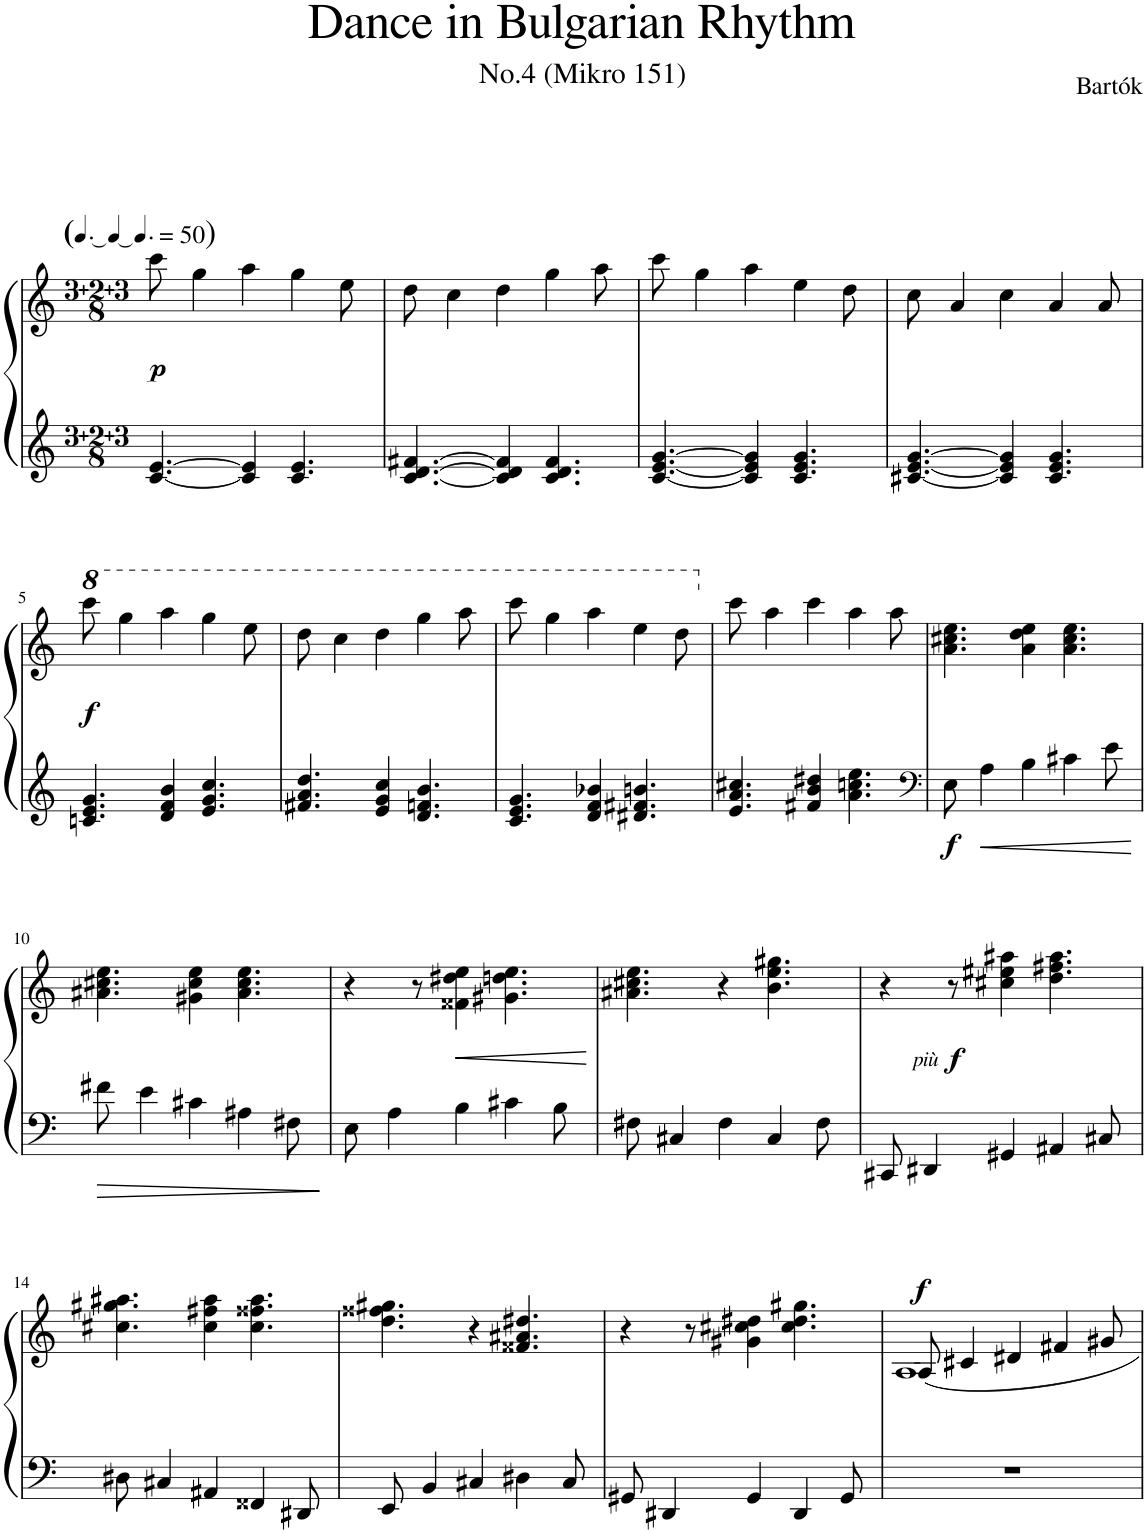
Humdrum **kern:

**kern	**kern	**dynam
*part1	*part1	*part1
*staff2	*staff1	*staff1/2
*I"Piano	*	*
*I'Pno	*	*
*clefG2	*clefG2	*
*k[]	*k[]	*
*M3/8+2/8+3/8	*M3/8+2/8+3/8	*
=1	=1	=1
!	!LO:TX:a:B:t=(	!
!	!LO:TX:a:t=[quarter] [quarter][quarter]	!
!	!LO:TX:a:t== 50	!
!	!LO:TX:a:t=)	!
!	!	!LO:DY:b
[4.c/ [4.e/	8ccc\	p
.	4gg\	.
4c/] 4e/]	4aa\	.
4.c/ 4.e/	4gg\	.
.	8ee\	.
=2	=2	=2
[4.c/ [4.d/ [4.f#X/	8dd\	.
.	4cc\	.
4c/] 4d/] 4f#/]	4dd\	.
4.c/ 4.d/ 4.f#/	4gg\	.
.	8aa\	.
=3	=3	=3
[4.c/ [4.e/ [4.g/	8ccc\	.
.	4gg\	.
4c/] 4e/] 4g/]	4aa\	.
4.c/ 4.e/ 4.g/	4ee\	.
.	8dd\	.
=4	=4	=4
[4.c#X/ [4.e/ [4.g/	8cc\	.
.	4a/	.
4c#/] 4e/] 4g/]	4cc\	.
4.c#/ 4.e/ 4.g/	4a/	.
.	8a/	.
!!LO:LB:g=z
=5	=5	=5
*	*8va	*
!	!	!LO:DY:b
4.cn/ 4.e/ 4.g/	8cccc\	f
.	4ggg\	.
4d/ 4f/ 4b/	4aaa\	.
4.e/ 4.g/ 4.cc/	4ggg\	.
.	8eee\	.
=6	=6	=6
4.f#X/ 4.a/ 4.dd/	8ddd\	.
.	4ccc\	.
4e/ 4g/ 4cc/	4ddd\	.
4.d/ 4.fn/ 4.b/	4ggg\	.
.	8aaa\	.
=7	=7	=7
4.c/ 4.e/ 4.g/	8cccc\	.
.	4ggg\	.
4d/ 4f/ 4b-X/	4aaa\	.
4.d#X/ 4.f#X/ 4.bn/	4eee\	.
.	8ddd\	.
=8	=8	=8
*	*X8va	*
4.e/ 4.a/ 4.cc#X/	8ccc\	.
.	4aa\	.
4f#X/ 4b/ 4dd#X/	4ccc\	.
4.a\ 4.ccn\ 4.ee\	4aa\	.
.	8aa\	.
=9	=9	=9
*clefF4	*	*
!	!	!LO:DY:b=2
8E\	4.a\ 4.cc#X\ 4.ee\	f
4A\	.	.
4B\	4a\ 4dd\ 4ee\	.
4c#X\	4.a\ 4.cc#\ 4.ee\	.
8e\	.	.
!!LO:LB:g=z
=10	=10	=10
8f#X\	4.a#X\ 4.cc#X\ 4.ee\	.
4e\	.	.
4c#X\	4g#X\ 4cc#\ 4ee\	.
4A#X\	4.a#\ 4.cc#\ 4.ee\	.
8F#X\	.	.
=11	=11	=11
8E\	4r	.
4A\	.	.
.	8r	.
!	!	!LO:HP:b
4B\	4f##X\ 4dd#X\ 4ee\	<
4c#X\	4.g#X\ 4.ddn\ 4.ee\	.
8B\	.	.
.	.	[
=12	=12	=12
8F#X\	4.a#X\ 4.cc#X\ 4.ee\	.
4C#X/	.	.
4F#\	4r	.
4C#/	4.b\ 4.ee\ 4.gg#X\	.
8F#\	.	.
=13	=13	=13
!	!	!LO:DY:b
8CC#X/	4r	other-dynamics
4DD#X/	.	.
!	!	!LO:DY:b
.	8r	f
4GG#X/	4cc#X\ 4ee#X\ 4aa#X\	.
4AA#X/	4.dd\ 4.ff#X\ 4.aa#\	.
8C#X/	.	.
!!LO:LB:g=z
=14	=14	=14
8D#X\	4.cc#X\ 4.gg#X\ 4.aa#X\	.
4C#X/	.	.
4AA#X/	4cc#\ 4ff#X\ 4aa#\	.
4FF##X/	4.cc#\ 4.ff##X\ 4.aa#\	.
8DD#X/	.	.
=15	=15	=15
8EE/	4.dd\ 4.ff##X\ 4.gg#X\	.
4BB/	.	.
4C#X/	4r	.
4D#X\	4.f##X/ 4.a#X/ 4.dd#X/	.
8C#/	.	.
=16	=16	=16
8GG#X/	4r	.
4DD#X/	.	.
.	8r	.
4GG#/	4g#X\ 4cc#X\ 4dd#X\	.
4DD#/	4.cc#\ 4.dd#\ 4.gg#X\	.
8GG#/	.	.
=17	=17	=17
*	*^	*
!	!	!	!LO:DY:a
1r	1A	8A/	f
.	.	4c#X/	.
.	.	4d#X/	.
.	.	4f#X/	.
.	.	8g#X/	.
*	*v	*v	*
=	=	=
*-	*-	*-
